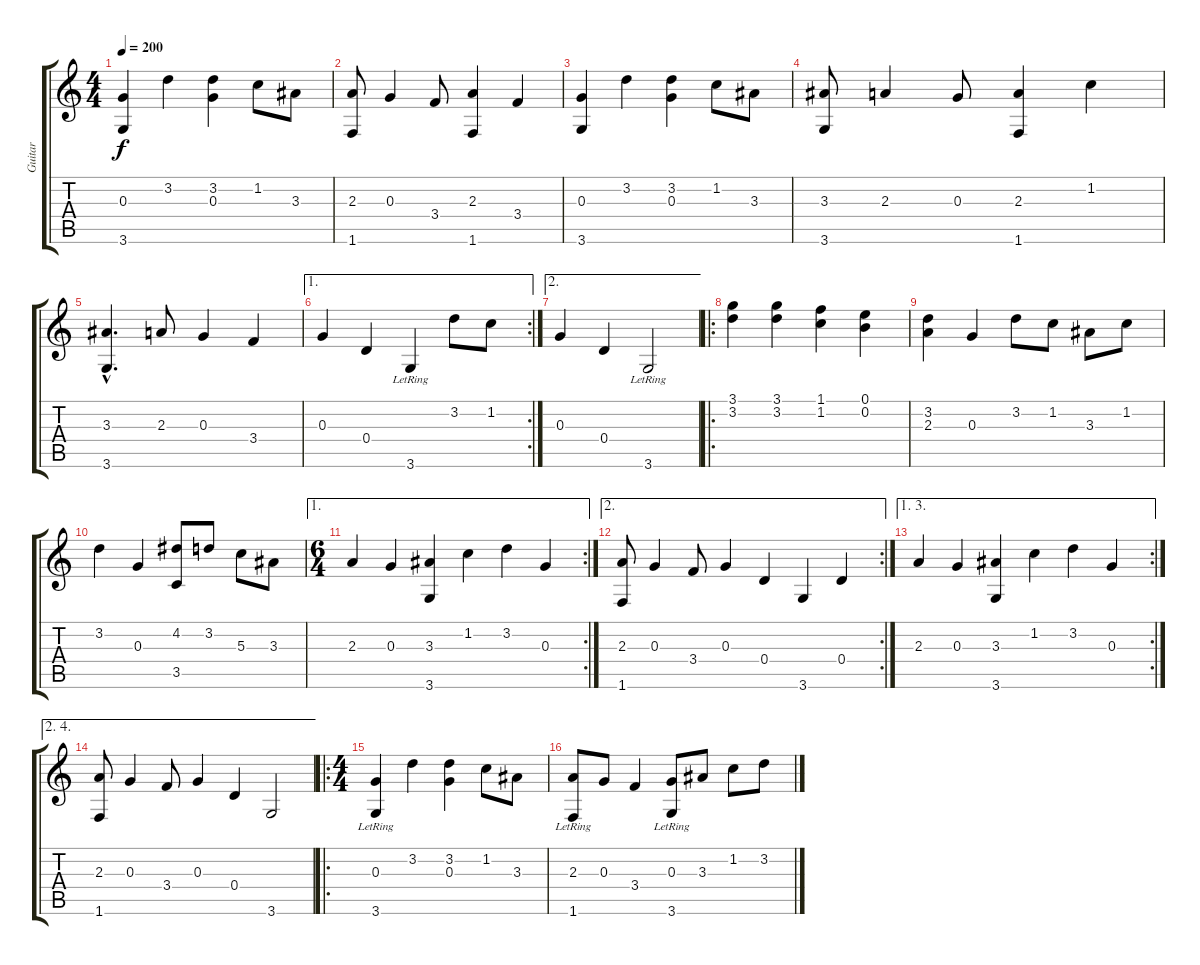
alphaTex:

\track ("Guitar" "Guitar") {instrument acousticguitarsteel}
\staff {score tabs}
\tuning (E4 B3 G3 D3 A2 E2) {hide}
\ts (4 4)
\tempo 200
\clef g2
\ks c
(0.3 3.6).4{dy f} 3.2.4 (3.2 0.3).4 1.2.8 3.3.8 |
(2.3 1.6).8 0.3.4 3.4.8 (2.3 1.6).4 3.4.4 |
(0.3 3.6).4 3.2.4 (3.2 0.3).4 1.2.8 3.3.8 |
(3.3 3.6).8 2.3.4 0.3.8 (2.3 1.6).4 1.2.4 |
(3.3{hac} 3.6{hac}).4{d} 2.3.8 0.3.4 3.4.4 |
\ae 1
\rc 2
0.3.4 0.4.4 3.6{lr}.4 3.2.8 1.2.8 |
\ae 2
0.3.4 0.4.4 3.6{lr}.2 |
\ro
(3.1 3.2).4 (3.1 3.2).4 (1.1 1.2).4 (0.1 0.2).4 |
(3.2 2.3).4 0.3.4 3.2.8 1.2.8 3.3.8 1.2.8 |
3.2.4 0.3.4 (4.2 3.5).8 3.2.8 5.3.8 3.3.8 |
\ae 1
\rc 2
\ts (6 4)
2.3.4 0.3.4 (3.3 3.6).4 1.2.4 3.2.4 0.3.4 |
\ae 2
\rc 2
(2.3 1.6).8 0.3.4 3.4.8 0.3.4 0.4.4 3.6.4 0.4.4 |
\ae (1 3)
\rc 2
2.3.4 0.3.4 (3.3 3.6).4 1.2.4 3.2.4 0.3.4 |
\ae (2 4)
(2.3 1.6).8 0.3.4 3.4.8 0.3.4 0.4.4 3.6.2 |
\ro
\ts (4 4)
(0.3 3.6{lr}).4 3.2.4 (3.2 0.3).4 1.2.8 3.3.8 |
(2.3 1.6{lr}).8 0.3.8 3.4.4 (0.3 3.6{lr}).8 3.3.8 1.2.8 3.2.8
